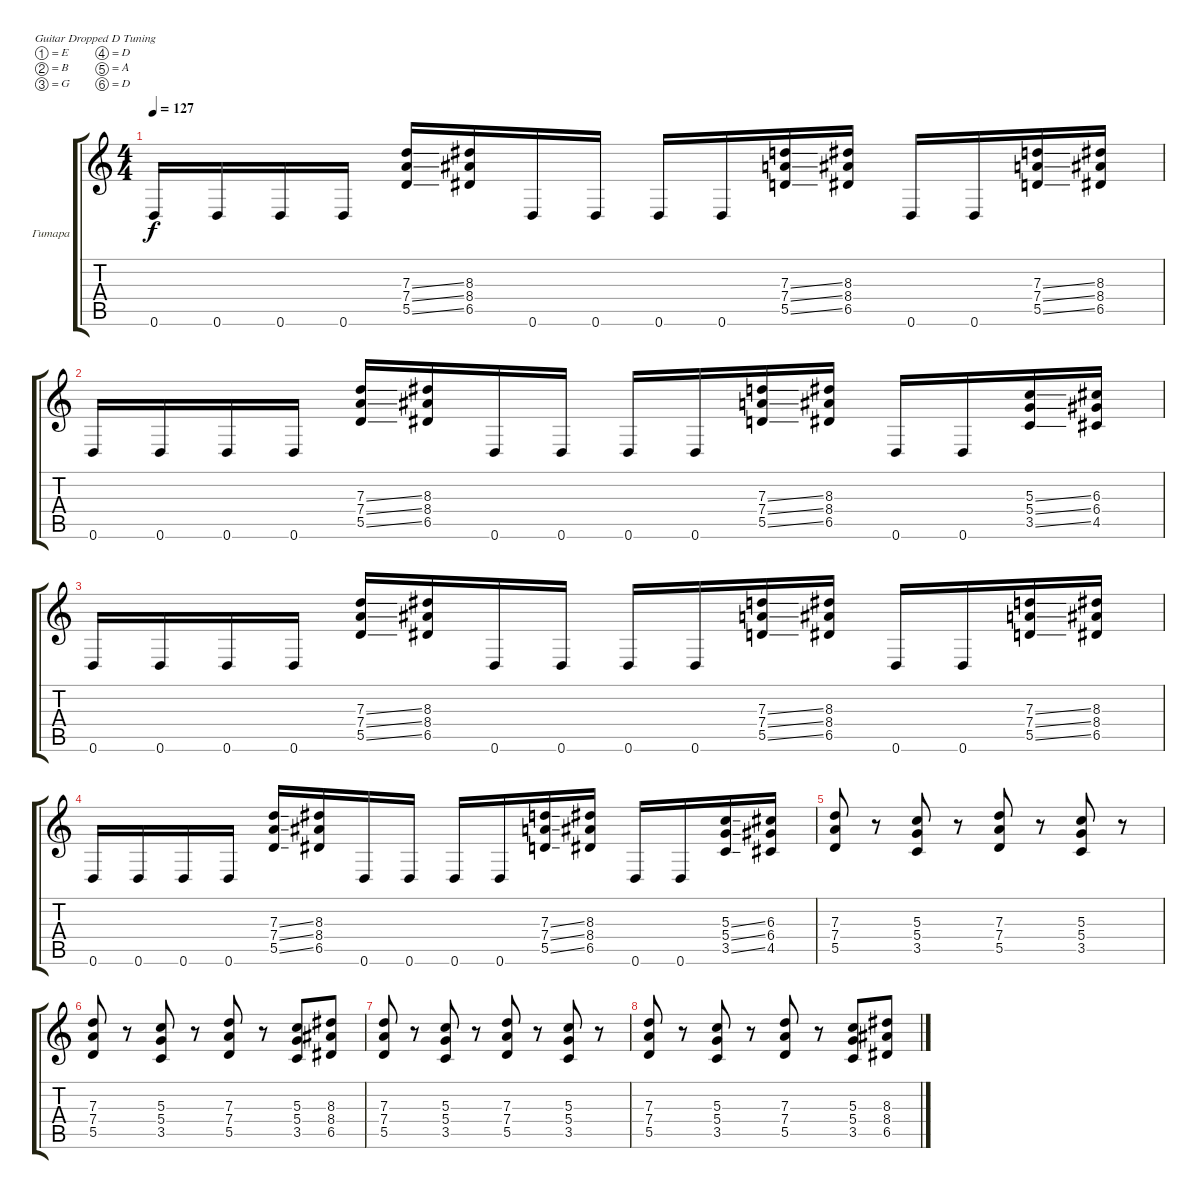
\bracketExtendMode groupsimilarinstruments
\firstSystemTrackNameOrientation horizontal
\otherSystemsTrackNameOrientation horizontal
\track ("Гитара 1" "Гитара") {instrument distortionguitar}
\staff {score tabs}
\tuning (E4 B3 G3 D3 A2 D2)
\ts (4 4)
\tempo 127
\clef g2
\ks c
0.6.16{dy f} 0.6.16 0.6.16 0.6.16 (7.3{ss} 7.4{ss} 5.5{ss}).16 (8.3 8.4 6.5).16 0.6.16 0.6.16 0.6.16 0.6.16 (7.3{ss} 7.4{ss} 5.5{ss}).16 (8.3 8.4 6.5).16 0.6.16 0.6.16 (7.3{ss} 7.4{ss} 5.5{ss}).16 (8.3 8.4 6.5).16 |
0.6.16 0.6.16 0.6.16 0.6.16 (7.3{ss} 7.4{ss} 5.5{ss}).16 (8.3 8.4 6.5).16 0.6.16 0.6.16 0.6.16 0.6.16 (7.3{ss} 7.4{ss} 5.5{ss}).16 (8.3 8.4 6.5).16 0.6.16 0.6.16 (5.3{ss} 5.4{ss} 3.5{ss}).16 (6.3 6.4 4.5).16 |
0.6.16 0.6.16 0.6.16 0.6.16 (7.3{ss} 7.4{ss} 5.5{ss}).16 (8.3 8.4 6.5).16 0.6.16 0.6.16 0.6.16 0.6.16 (7.3{ss} 7.4{ss} 5.5{ss}).16 (8.3 8.4 6.5).16 0.6.16 0.6.16 (7.3{ss} 7.4{ss} 5.5{ss}).16 (8.3 8.4 6.5).16 |
0.6.16 0.6.16 0.6.16 0.6.16 (7.3{ss} 7.4{ss} 5.5{ss}).16 (8.3 8.4 6.5).16 0.6.16 0.6.16 0.6.16 0.6.16 (7.3{ss} 7.4{ss} 5.5{ss}).16 (8.3 8.4 6.5).16 0.6.16 0.6.16 (5.3{ss} 5.4{ss} 3.5{ss}).16 (6.3 6.4 4.5).16 |
(7.3 7.4 5.5).8 r.8 (5.3 5.4 3.5).8 r.8 (7.3 7.4 5.5).8 r.8 (5.3 5.4 3.5).8 r.8 |
(7.3 7.4 5.5).8 r.8 (5.3 5.4 3.5).8 r.8 (7.3 7.4 5.5).8 r.8 (5.3 5.4 3.5).8 (8.3 8.4 6.5).8 |
(7.3 7.4 5.5).8 r.8 (5.3 5.4 3.5).8 r.8 (7.3 7.4 5.5).8 r.8 (5.3 5.4 3.5).8 r.8 |
(7.3 7.4 5.5).8 r.8 (5.3 5.4 3.5).8 r.8 (7.3 7.4 5.5).8 r.8 (5.3 5.4 3.5).8 (8.3 8.4 6.5).8
